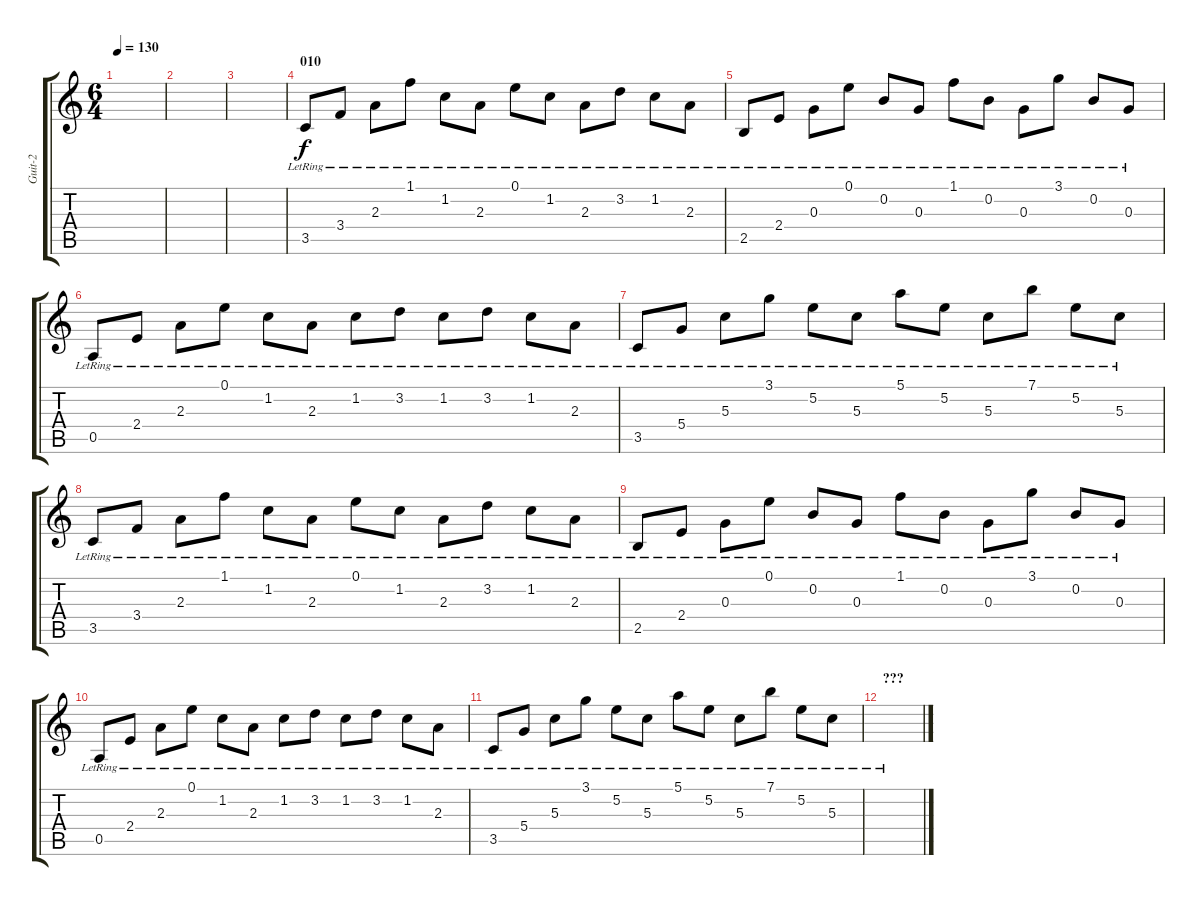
\track ("Guit-2" "Guit-2") {instrument acousticguitarsteel}
\staff {score tabs}
\tuning (E4 B3 G3 D3 A2 E2) {hide}
\ts (6 4)
\tempo 130
\clef g2
\ks c
|
|
|
\section ("" "010")
3.5{lr}.8 3.4{lr}.8 2.3{lr}.8 1.1{lr}.8 1.2{lr}.8 2.3{lr}.8 0.1{lr}.8 1.2{lr}.8 2.3{lr}.8 3.2{lr}.8 1.2{lr}.8 2.3{lr}.8 |
2.5{lr}.8 2.4{lr}.8 0.3{lr}.8 0.1{lr}.8 0.2{lr}.8 0.3{lr}.8 1.1{lr}.8 0.2{lr}.8 0.3{lr}.8 3.1{lr}.8 0.2{lr}.8 0.3{lr}.8 |
0.5{lr}.8 2.4{lr}.8 2.3{lr}.8 0.1{lr}.8 1.2{lr}.8 2.3{lr}.8 1.2{lr}.8 3.2{lr}.8 1.2{lr}.8 3.2{lr}.8 1.2{lr}.8 2.3{lr}.8 |
3.5{lr}.8 5.4{lr}.8 5.3{lr}.8 3.1{lr}.8 5.2{lr}.8 5.3{lr}.8 5.1{lr}.8 5.2{lr}.8 5.3{lr}.8 7.1{lr}.8 5.2{lr}.8 5.3{lr}.8 |
3.5{lr}.8 3.4{lr}.8 2.3{lr}.8 1.1{lr}.8 1.2{lr}.8 2.3{lr}.8 0.1{lr}.8 1.2{lr}.8 2.3{lr}.8 3.2{lr}.8 1.2{lr}.8 2.3{lr}.8 |
2.5{lr}.8 2.4{lr}.8 0.3{lr}.8 0.1{lr}.8 0.2{lr}.8 0.3{lr}.8 1.1{lr}.8 0.2{lr}.8 0.3{lr}.8 3.1{lr}.8 0.2{lr}.8 0.3{lr}.8 |
0.5{lr}.8 2.4{lr}.8 2.3{lr}.8 0.1{lr}.8 1.2{lr}.8 2.3{lr}.8 1.2{lr}.8 3.2{lr}.8 1.2{lr}.8 3.2{lr}.8 1.2{lr}.8 2.3{lr}.8 |
3.5{lr}.8 5.4{lr}.8 5.3{lr}.8 3.1{lr}.8 5.2{lr}.8 5.3{lr}.8 5.1{lr}.8 5.2{lr}.8 5.3{lr}.8 7.1{lr}.8 5.2{lr}.8 5.3{lr}.8 |
\section ("" "???")
